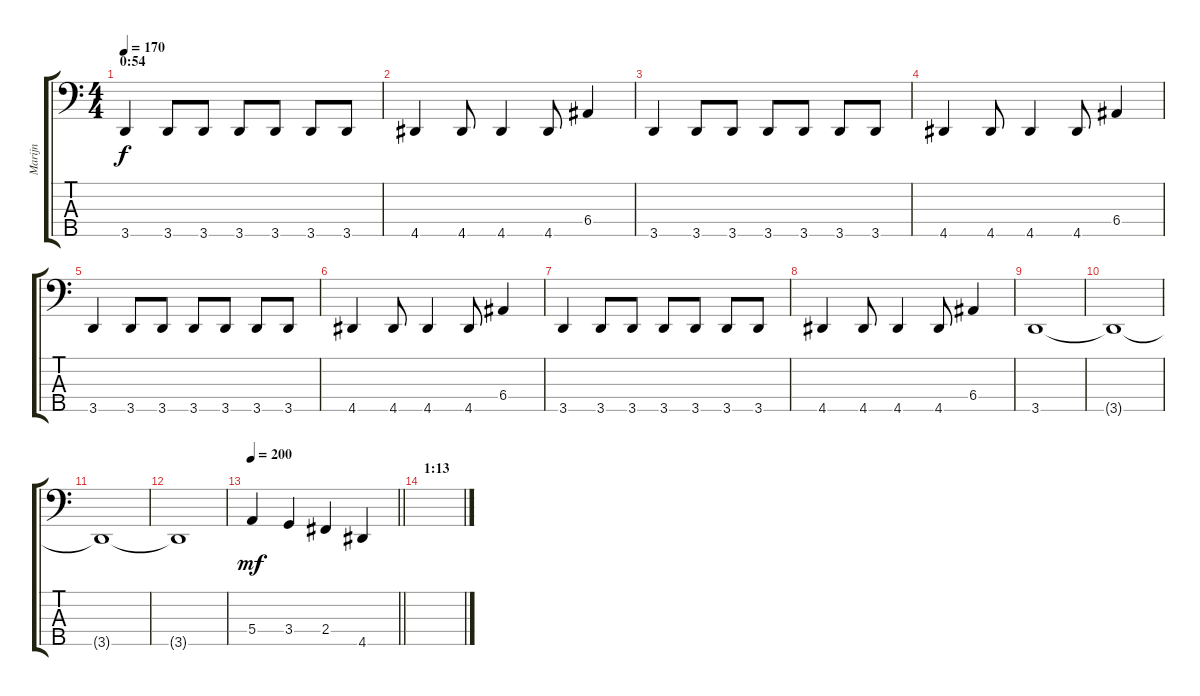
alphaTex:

\track ("Marijn" "Marijn") {instrument electricbassfinger}
\staff {score tabs}
\tuning (G2 D2 A1 E1 B0) {hide}
\ts (4 4)
\section ("" "0:54")
\tempo 170
\clef f4
\ks c
3.5.4{dy f} 3.5.8 3.5.8 3.5.8 3.5.8 3.5.8 3.5.8 |
4.5.4 4.5.8 4.5.4 4.5.8 6.4.4 |
3.5.4 3.5.8 3.5.8 3.5.8 3.5.8 3.5.8 3.5.8 |
4.5.4 4.5.8 4.5.4 4.5.8 6.4.4 |
3.5.4 3.5.8 3.5.8 3.5.8 3.5.8 3.5.8 3.5.8 |
4.5.4 4.5.8 4.5.4 4.5.8 6.4.4 |
3.5.4 3.5.8 3.5.8 3.5.8 3.5.8 3.5.8 3.5.8 |
4.5.4 4.5.8 4.5.4 4.5.8 6.4.4 |
3.5.1 |
3.5{t}.1 |
3.5{t}.1 |
3.5{t}.1 |
\tempo 200
\barLineRight lightlight
5.4.4{dy mf} 3.4.4 2.4.4 4.5.4 |
\section ("" "1:13")
